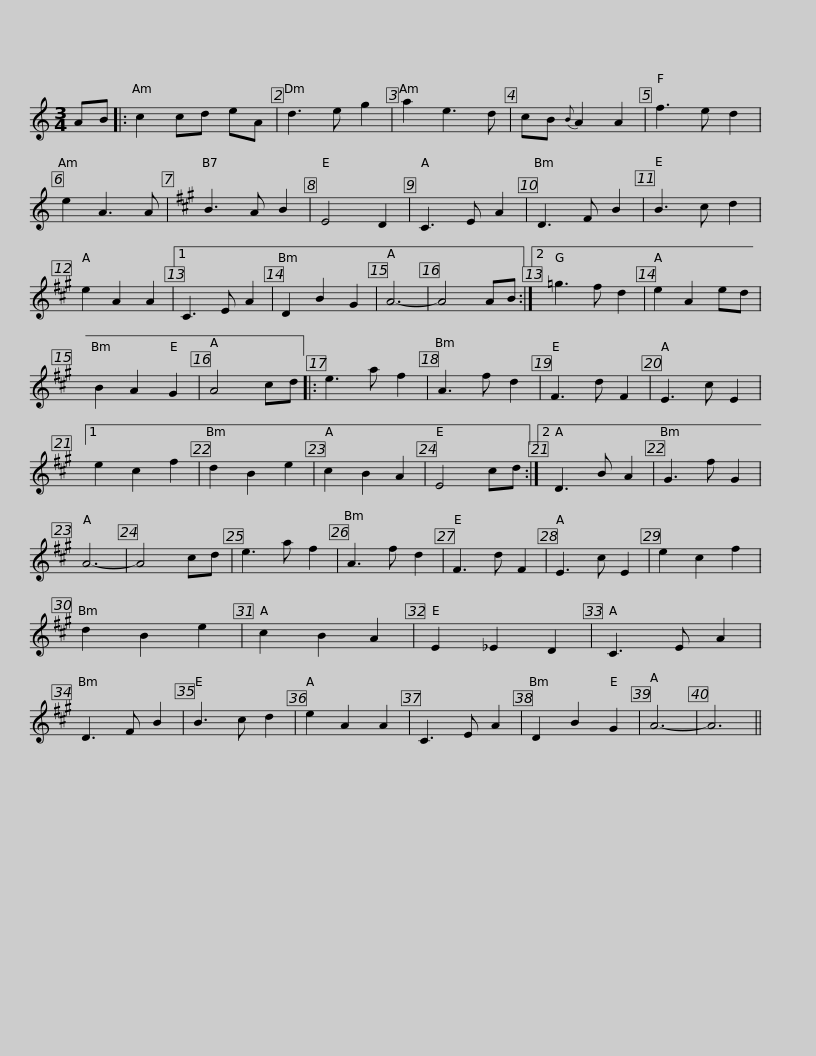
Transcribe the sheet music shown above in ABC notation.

X:1
L:1/8
M:3/4
I:linebreak $
K:C
V:1 treble
V:1
 AB |: c2 cd eA | d3 e g2 | a2 e3 d | cB{B} A2 A2 | %5
 f3 e d2 | e2 A3 A |[K:A] B3 A B2 | E4 D2 | C3 E A2 |$ %10
 D3 F B2 | B3 c d2 | e2 A2 A2 |1 C3 E A2 | D2 B2 G2 | %15
 A6- | A4 AB :|2 =g3 f d2 | e2 A2 ed | B2 A2 G2 | %20
 A4 cd |:$ e3 a f2 | A3 f d2 | F3 d F2 | E3 c E2 |1 %25
 e2 c2 f2 | d2 B2 e2 | c2 B2 A2 | E4 cd :|2 D3 B A2 | %30
 G3 f G2 | A6- |$ A4 cd | e3 a f2 | A3 f d2 | %35
 F3 d F2 | E3 c E2 | e2 c2 f2 | d2 B2 e2 | c2 B2 A2 | %40
 E2 _E2 D2 | C3 E A2 | D3 F B2 |$ B3 c d2 | e2 A2 A2 | %45
 C3 E A2 | D2 B2 G2 | A6- | A6 || %49
